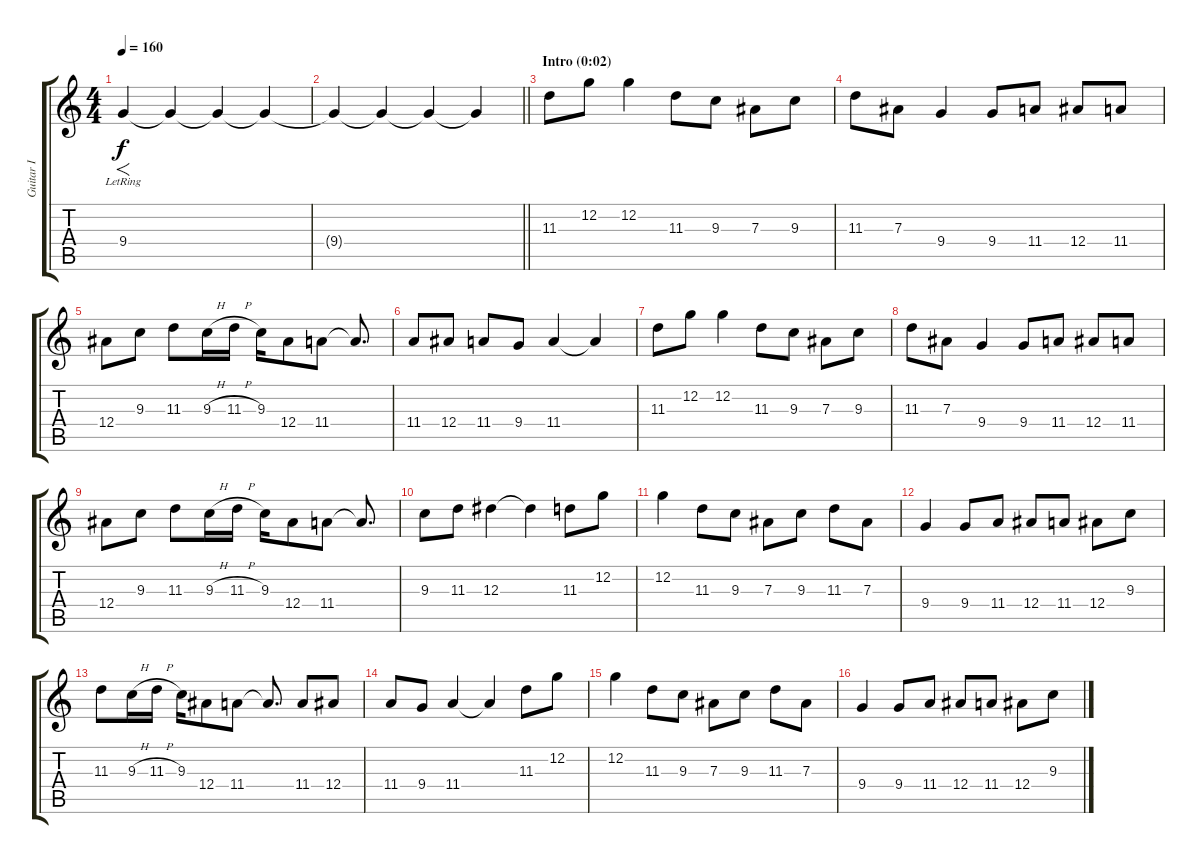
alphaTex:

\track ("Guitar I" "Guitar I") {instrument distortionguitar}
\staff {score tabs}
\tuning (C4 G3 Eb3 Bb2 F2 C2) {hide}
\ts (4 4)
\tempo 160
\clef g2
\ks c
9.4{lr}.4{f dy f instrument distortionguitar} 9.4{t}.4 9.4{t}.4 9.4{t}.4 |
\barLineRight lightlight
9.4{t}.4 9.4{t}.4 9.4{t}.4 9.4{t}.4 |
\section ("" "Intro (0:02)")
11.3.8 12.2.8 12.2.4 11.3.8 9.3.8 7.3.8 9.3.8 |
11.3.8 7.3.8 9.4.4 9.4.8 11.4.8 12.4.8 11.4.8 |
12.4.8 9.3.8 11.3.8 9.3{h}.16 11.3{h}.16 9.3.16 12.4.8 11.4.8 11.4{t}.8{d} |
11.4.8 12.4.8 11.4.8 9.4.8 11.4.4 11.4{t}.4 |
11.3.8 12.2.8 12.2.4 11.3.8 9.3.8 7.3.8 9.3.8 |
11.3.8 7.3.8 9.4.4 9.4.8 11.4.8 12.4.8 11.4.8 |
12.4.8 9.3.8 11.3.8 9.3{h}.16 11.3{h}.16 9.3.16 12.4.8 11.4.8 11.4{t}.8{d} |
9.3.8 11.3.8 12.3.4 12.3{t}.4 11.3.8 12.2.8 |
12.2.4 11.3.8 9.3.8 7.3.8 9.3.8 11.3.8 7.3.8 |
9.4.4 9.4.8 11.4.8 12.4.8 11.4.8 12.4.8 9.3.8 |
11.3.8 9.3{h}.16 11.3{h}.16 9.3.16 12.4.8 11.4.8 11.4{t}.8{d} 11.4.8 12.4.8 |
11.4.8 9.4.8 11.4.4 11.4{t}.4 11.3.8 12.2.8 |
12.2.4 11.3.8 9.3.8 7.3.8 9.3.8 11.3.8 7.3.8 |
9.4.4 9.4.8 11.4.8 12.4.8 11.4.8 12.4.8 9.3.8
